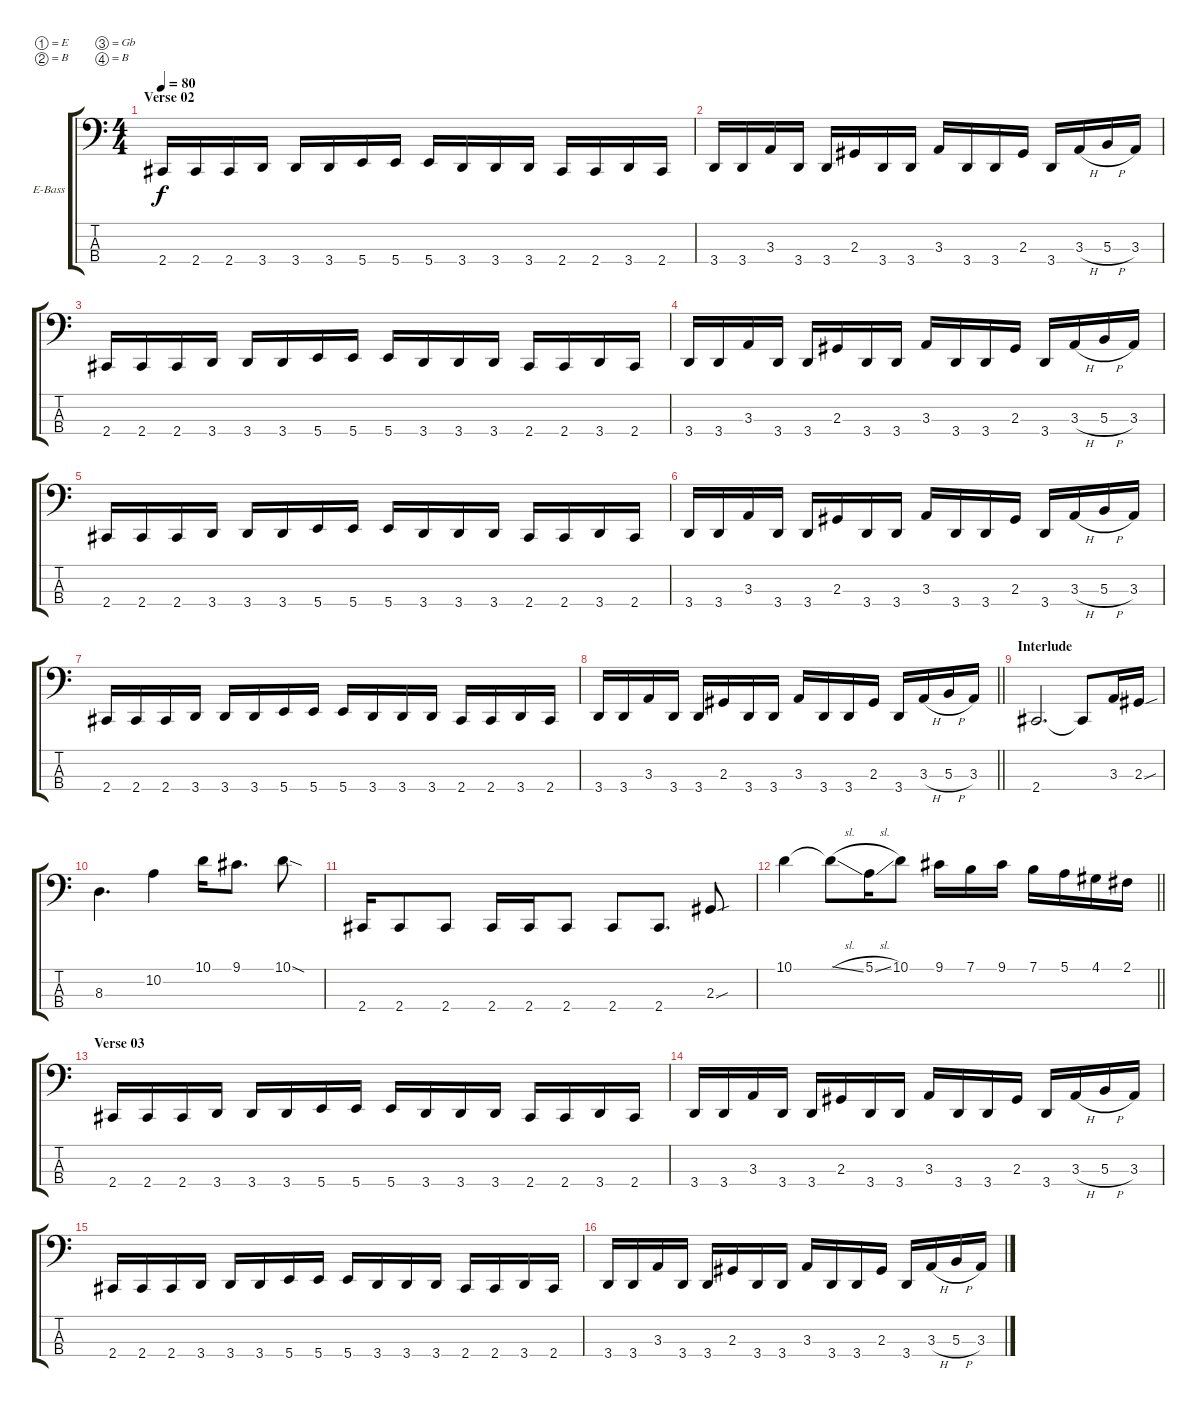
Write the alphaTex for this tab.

\bracketExtendMode groupsimilarinstruments
\firstSystemTrackNameOrientation horizontal
\otherSystemsTrackNameOrientation horizontal
\track ("Bass" "E-Bass") {instrument electricbassfinger}
\staff {score tabs}
\tuning (E2 B1 Gb1 B0)
\ts (4 4)
\section ("" "Verse 02")
\tempo 80
\clef f4
\ks c
2.4.16{dy f} 2.4.16 2.4.16 3.4.16 3.4.16 3.4.16 5.4.16 5.4.16 5.4.16 3.4.16 3.4.16 3.4.16 2.4.16 2.4.16 3.4.16 2.4.16 |
3.4.16 3.4.16 3.3.16 3.4.16 3.4.16 2.3.16 3.4.16 3.4.16 3.3.16 3.4.16 3.4.16 2.3.16 3.4.16 3.3{h}.16 5.3{h}.16 3.3.16 |
2.4.16 2.4.16 2.4.16 3.4.16 3.4.16 3.4.16 5.4.16 5.4.16 5.4.16 3.4.16 3.4.16 3.4.16 2.4.16 2.4.16 3.4.16 2.4.16 |
3.4.16 3.4.16 3.3.16 3.4.16 3.4.16 2.3.16 3.4.16 3.4.16 3.3.16 3.4.16 3.4.16 2.3.16 3.4.16 3.3{h}.16 5.3{h}.16 3.3.16 |
2.4.16 2.4.16 2.4.16 3.4.16 3.4.16 3.4.16 5.4.16 5.4.16 5.4.16 3.4.16 3.4.16 3.4.16 2.4.16 2.4.16 3.4.16 2.4.16 |
3.4.16 3.4.16 3.3.16 3.4.16 3.4.16 2.3.16 3.4.16 3.4.16 3.3.16 3.4.16 3.4.16 2.3.16 3.4.16 3.3{h}.16 5.3{h}.16 3.3.16 |
2.4.16 2.4.16 2.4.16 3.4.16 3.4.16 3.4.16 5.4.16 5.4.16 5.4.16 3.4.16 3.4.16 3.4.16 2.4.16 2.4.16 3.4.16 2.4.16 |
\barLineRight lightlight
3.4.16 3.4.16 3.3.16 3.4.16 3.4.16 2.3.16 3.4.16 3.4.16 3.3.16 3.4.16 3.4.16 2.3.16 3.4.16 3.3{h}.16 5.3{h}.16 3.3.16 |
\section ("" "Interlude")
2.4.2{d} 2.4{t}.8 3.3.16 2.3{sou}.16 |
8.3.4{d} 10.2.4 10.1.16 9.1.8{d} 10.1{sod}.8 |
2.4.16 2.4.8 2.4.8 2.4.16 2.4.16 2.4.8 2.4.8 2.4.8{d} 2.3{sou}.8 |
\barLineRight lightlight
10.1.4 10.1{sl t}.8 5.1{sl}.16 10.1.8 9.1.16 7.1.16 9.1.16 7.1.16 5.1.16 4.1.16 2.1.16 |
\section ("" "Verse 03")
2.4.16 2.4.16 2.4.16 3.4.16 3.4.16 3.4.16 5.4.16 5.4.16 5.4.16 3.4.16 3.4.16 3.4.16 2.4.16 2.4.16 3.4.16 2.4.16 |
3.4.16 3.4.16 3.3.16 3.4.16 3.4.16 2.3.16 3.4.16 3.4.16 3.3.16 3.4.16 3.4.16 2.3.16 3.4.16 3.3{h}.16 5.3{h}.16 3.3.16 |
2.4.16 2.4.16 2.4.16 3.4.16 3.4.16 3.4.16 5.4.16 5.4.16 5.4.16 3.4.16 3.4.16 3.4.16 2.4.16 2.4.16 3.4.16 2.4.16 |
3.4.16 3.4.16 3.3.16 3.4.16 3.4.16 2.3.16 3.4.16 3.4.16 3.3.16 3.4.16 3.4.16 2.3.16 3.4.16 3.3{h}.16 5.3{h}.16 3.3.16
